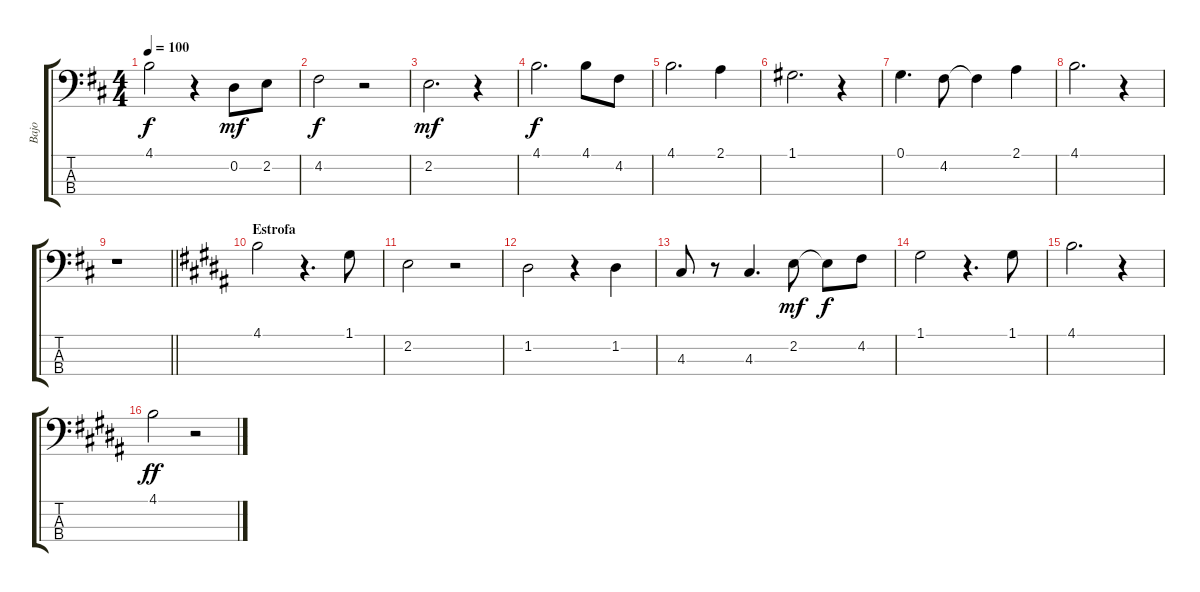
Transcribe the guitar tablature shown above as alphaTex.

\track ("Bajo" "Bajo") {instrument contrabass}
\staff {score tabs}
\tuning (G2 D2 A1 E1) {hide}
\ts (4 4)
\tempo 100
\clef f4
\ks bminor
4.1.2{dy f} r.4 0.2.8{dy mf} 2.2.8 |
4.2.2{dy f} r.2 |
2.2.2{d dy mf} r.4 |
4.1.2{d dy f} 4.1.8 4.2.8 |
4.1.2{d} 2.1.4 |
1.1.2{d} r.4 |
0.1.4{d} 4.2.8 4.2{t}.4 2.1.4 |
4.1.2{d} r.4 |
\barLineRight lightlight
r.1 |
\section ("" "Estrofa")
\ks g#minor
4.1.2 r.4{d} 1.1.8 |
2.2.2 r.2 |
1.2.2 r.4 1.2.4 |
4.3.8 r.8 4.3.4{d} 2.2.8{dy mf} 2.2{t}.8{dy f} 4.2.8 |
1.1.2 r.4{d} 1.1.8 |
4.1.2{d} r.4 |
4.1.2{dy ff} r.2
